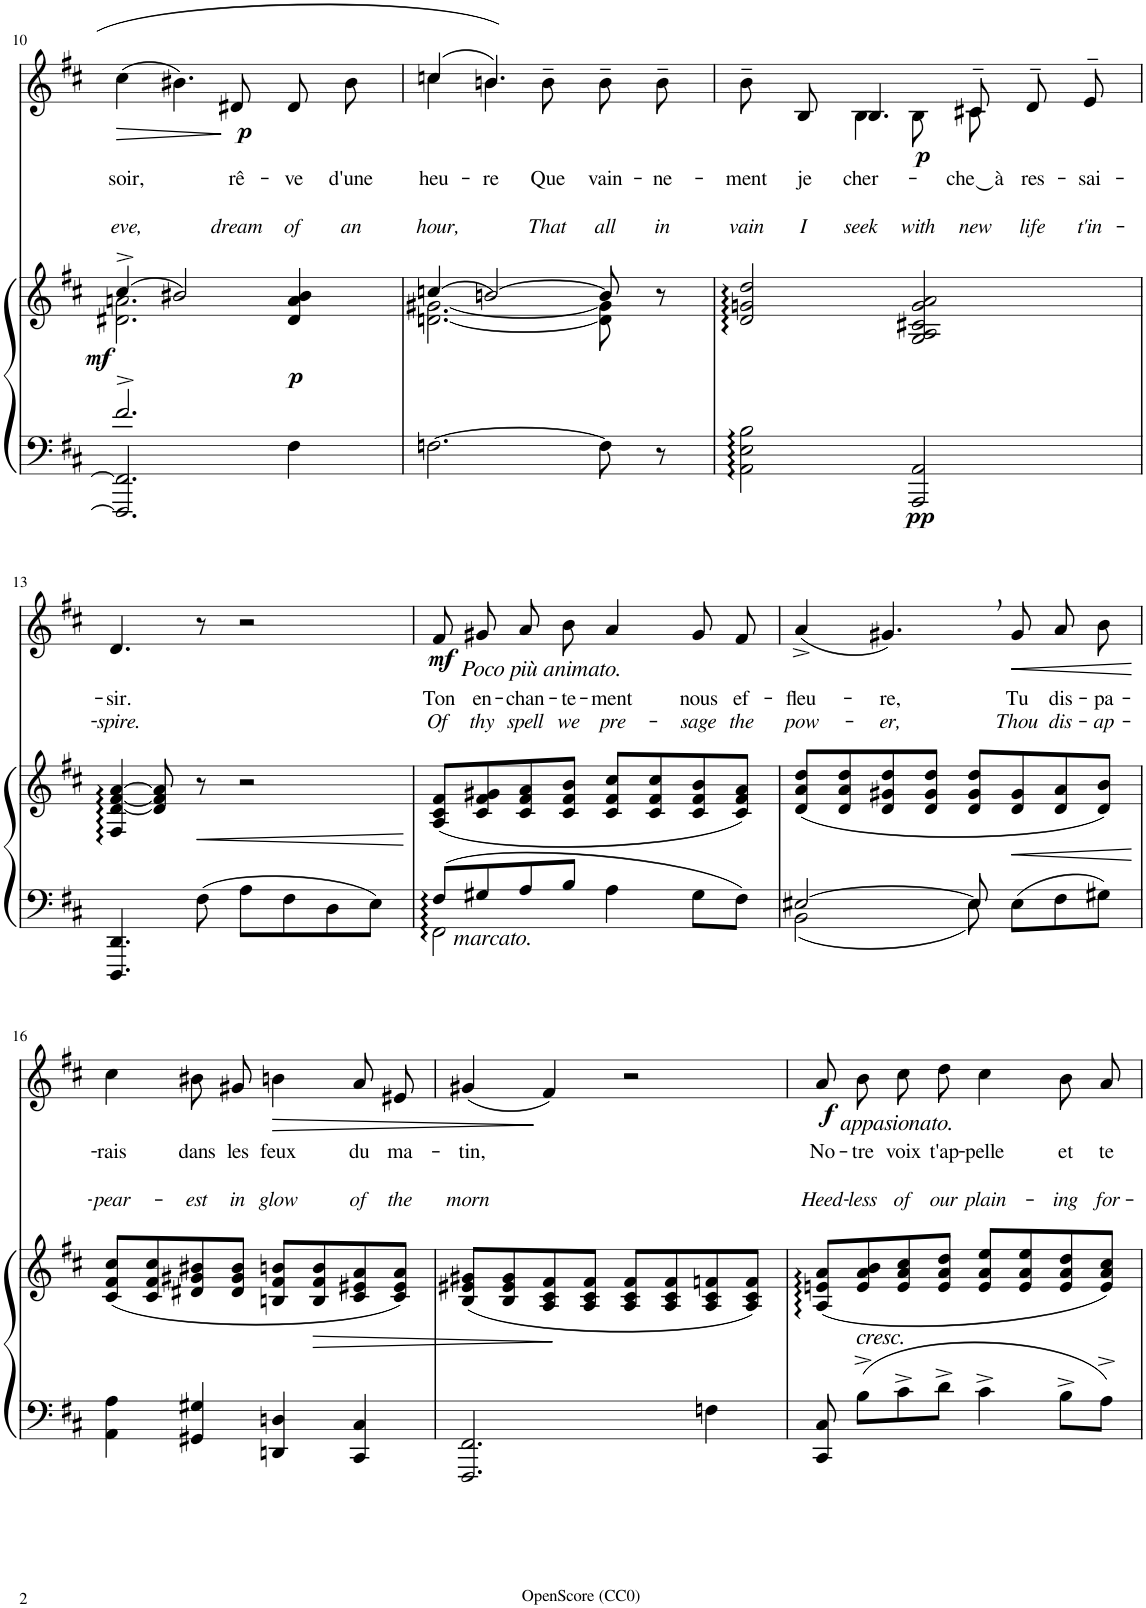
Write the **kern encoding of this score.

**kern	**kern	**dynam	**kern	**text	**text	**dynam
*part2	*part2	*part2	*part1	*part1	*part1	*part1
*staff3	*staff2	*staff2/3	*staff1	*staff1	*staff1	*staff1
*I"Piano	*	*	*I"Voice	*	*	*
*I'Pno	*	*	*	*	*	*
!!LO:PB:g=z
*clefF4	*clefG2	*	*clefG2	*	*	*
*k[f#c#]	*k[f#c#]	*	*k[f#c#]	*	*	*
*M4/4	*M4/4	*	*M4/4	*	*	*
=10	=10	=10	=10	=10	=10	=10
*^	*^	*	*	*	*	*
!	!	!	!	!LO:DY:b	!	!LO:LY:b	!LO:LY:b	!LO:HP:b
2.f#^/	2.FFF#/] 2.FF#/]	4cc#^/	2.d#X\ 2.an\	mf	(4cc#\	soir,	eve,	>
.	.	2b#X/	.	.	4.b#X\)	.	.	.
!	!	!	!	!	!	!LO:LY:b	!LO:LY:b	!LO:DY:n=1:b
.	.	.	.	.	8d#X/	rê-	dream	] p
!	!	!	!	!LO:DY:b	!	!LO:LY:b	!LO:LY:b	!
4F#\	4ryy	4d#/ 4a/ 4b#/	4ryy	p	8d#/L	-ve	of	.
!	!	!	!	!	!	!LO:LY:b	!LO:LY:b	!
.	.	.	.	.	8b#/J	d'une	an	.
*v	*v	*	*	*	*	*	*	*
=11	=11	=11	=11	=11	=11	=11	=11
!	!	!	!	!	!LO:LY:b	!LO:LY:b	!
*	*	*	*	*^	*	*	*
[2.Fn\	(4ccn/	[2.dn\ [2.g#X\	.	(4ccn/	4cc\	heu-	hour,	.
!	!	!	!	!	!	!LO:LY:b	!	!
.	[2bn/)	.	.	4.bn/)	4.b\	-re	.	.
!	!	!	!	!	!	!LO:LY:b	!LO:LY:b	!
.	.	.	.	8b~>\	4.ryy	Que	That	.
!	!	!	!	!	!	!LO:LY:b	!LO:LY:b	!
8F\]	8b/]	8d\] 8g#\]	.	8b~>\L	.	vain-	all	.
!	!	!	!	!	!	!LO:LY:b	!LO:LY:b	!
8r	8r	8ryy	.	8b~>\J	.	-ne-	in	.
=12	=12	=12	=12	=12	=12	=12	=12	=12
!	!	!	!	!	!	!LO:LY:b	!LO:LY:b	!
*	*v	*v	*	*	*	*	*	*
2AA\: 2E\: 2B\:	2d/ 2gn/ 2dd/	.	8b~>/L	4ryy	-ment	vain	.
!	!	!	!	!	!LO:LY:b	!LO:LY:b	!
.	.	.	8B/J	.	je	I	.
!	!	!	!	!	!LO:LY:b	!LO:LY:b	!
.	.	.	4.B/	4B\	cher-	seek	.
!	!	!LO:DY:b=2	!	!	!	!LO:LY:b	!LO:DY:b
2AAA/ 2AA/	2G/ 2A/ 2c#X/ 2g/ 2a/	pp	.	8B\L	.	with	p
!	!	!	!	!	!LO:LY:b	!LO:LY:b	!
.	.	.	8c#X~>/	8c#\J	-che‿à	new	.
!	!	!	!	!	!LO:LY:b	!LO:LY:b	!
.	.	.	8d~>/L	4ryy	res-	life	.
!	!	!	!	!	!LO:LY:b	!LO:LY:b	!
.	.	.	8e~>/J	.	-sai-	t'in-	.
*	*	*	*v	*v	*	*	*
!!LO:LB:g=z
=13	=13	=13	=13	=13	=13	=13
!	!	!	!	!LO:LY:b	!LO:LY:b	!
4.DDD/ 4.DD/	4F#/ [4d/ [4f#/ [4a/	.	4.d/	-sir.	-spire.	.
.	8d/] 8f#/] 8a/]	.	.	.	.	.
!	!	!LO:HP:b	!	!	!	!
8F#\	8r	<	8r	.	.	.
8A\L	2r	.	2r	.	.	.
8F#\	.	.	.	.	.	.
8D\	.	.	.	.	.	.
8E\J	.	.	.	.	.	.
.	.	[	.	.	.	.
=14	=14	=14	=14	=14	=14	=14
*^	*	*	*	*	*	*
!	!	!	!	!LO:TX:b:i:t=Poco più animato.	!	!	!
!LO:TX:b:i:t=marcato.	!	!	!	!	!	!	!
!	!	!	!	!	!LO:LY:b	!LO:LY:b	!LO:DY:b
8F#/L	2FF#\	(8A/ 8c#/ 8f#/L	.	8f#/L	Ton	Of	mf
!	!	!	!	!	!LO:LY:b	!LO:LY:b	!
8G#X/	.	8c#/ 8f#/ 8g#X/	.	8g#X/J	en-	thy	.
!	!	!	!	!	!LO:LY:b	!LO:LY:b	!
8A/	.	8c#/ 8f#/ 8a/	.	8a/L	-chan-	spell	.
!	!	!	!	!	!LO:LY:b	!LO:LY:b	!
8B/J	.	8c#/ 8f#/ 8b/J	.	8b/J	-te-	we	.
!	!	!	!	!	!LO:LY:b	!LO:LY:b	!
4A\	2ryy	8c#/ 8f#/ 8cc#/L	.	4a/	-ment	pre-	.
.	.	8c#/ 8f#/ 8cc#/	.	.	.	.	.
!	!	!	!	!	!LO:LY:b	!LO:LY:b	!
8G#\L	.	8c#/ 8f#/ 8b/	.	8g#/L	nous	-sage	.
!	!	!	!	!	!LO:LY:b	!LO:LY:b	!
8F#\J	.	8c#/ 8f#/ 8a/J)	.	8f#/J	ef-	the	.
=15	=15	=15	=15	=15	=15	=15	=15
!	!	!	!	!	!LO:LY:b	!LO:LY:b	!
[2E#X/	2BB\	(8d/ 8a/ 8dd/L	.	(4a^/	-fleu-	pow-	.
.	.	8d/ 8a/ 8dd/	.	.	.	.	.
!	!	!	!	!	!LO:LY:b	!LO:LY:b	!
.	.	8d/ 8g#X/ 8dd/	.	4.g#X,/)	-re,	-er,	.
.	.	8d/ 8g#/ 8dd/J	.	.	.	.	.
8E#/]	8E#\	8d/ 8g#/ 8dd/L	.	.	.	.	.
!	!	!	!LO:HP:b	!	!LO:LY:b	!LO:LY:b	!LO:HP:b
8E#\L	4.ryy	8d/ 8g#/	<	8g#/	Tu	Thou	<
!	!	!	!	!	!LO:LY:b	!LO:LY:b	!
8F#\	.	8d/ 8a/	.	8a/L	dis-	dis-	.
!	!	!	!	!	!LO:LY:b	!LO:LY:b	!
8G#X\J	.	8d/ 8b/J)	.	8b/J	-pa-	-ap-	.
*v	*v	*	*	*	*	*	*
.	.	[	.	.	.	[
!!LO:LB:g=z
=16	=16	=16	=16	=16	=16	=16
!	!	!	!	!LO:LY:b	!LO:LY:b	!
4AA\ 4A\	(8c#/ 8f#/ 8cc#/L	.	4cc#\	-rais	-pear-	.
.	8c#/ 8f#/ 8cc#/	.	.	.	.	.
!	!	!	!	!LO:LY:b	!LO:LY:b	!
4GG#X/ 4G#X/	8d#X/ 8g#X/ 8b#X/	.	8b#X/L	dans	-est	.
!	!	!	!	!LO:LY:b	!LO:LY:b	!
.	8d#/ 8g#/ 8b#/J	.	8g#X/J	les	in	.
!	!	!	!	!LO:LY:b	!LO:LY:b	!LO:HP:b
4DDn/ 4Dn/	8Bn/ 8f#/ 8bn/L	.	4bn\	feux	glow	>
!	!	!LO:HP:b	!	!	!	!
.	8B/ 8f#/ 8b/	>	.	.	.	.
!	!	!	!	!LO:LY:b	!LO:LY:b	!
4CC#/ 4C#/	8c#/ 8e#X/ 8a/	.	8a/L	du	of	.
!	!	!	!	!LO:LY:b	!LO:LY:b	!
.	8c#/ 8e#/ 8a/J)	.	8e#X/J	ma-	the	.
=17	=17	=17	=17	=17	=17	=17
!	!	!	!	!LO:LY:b	!LO:LY:b	!
2.FFF#/ 2.FF#/	(8B/ 8e#X/ 8g#X/L	.	(4g#X/	-tin,	morn	.
.	8B/ 8e#/ 8g#/	.	.	.	.	.
.	8A/ 8c#/ 8f#/	]	4f#/)	.	.	]
.	8A/ 8c#/ 8f#/J	.	.	.	.	.
.	8A/ 8c#/ 8f#/L	.	2r	.	.	.
.	8A/ 8c#/ 8f#/	.	.	.	.	.
4Fn\	8A/ 8c#/ 8fn/	.	.	.	.	.
.	8A/ 8c#/ 8f/J)	.	.	.	.	.
=18	=18	=18	=18	=18	=18	=18
!	!	!	!LO:TX:b:i:t=appasionato.	!	!	!
!	!	!	!	!LO:LY:b	!LO:LY:b	!LO:DY:b
8CC#/ 8C#/	(8A/ 8en/ 8a/L	.	8a/L	No-	Heed-	f
!	!LO:TX:b:i:t=cresc.	!	!	!	!	!
!	!	!	!	!LO:LY:b	!LO:LY:b	!
8B^\L	8e/ 8a/ 8b/	.	8b/J	-tre	-less	.
!	!	!	!	!LO:LY:b	!LO:LY:b	!
8c#^\	8e/ 8a/ 8cc#/	.	8cc#\L	voix	of	.
!	!	!	!	!LO:LY:b	!LO:LY:b	!
8d^\J	8e/ 8a/ 8dd/J	.	8dd\J	t'ap-	our	.
!	!	!	!	!LO:LY:b	!LO:LY:b	!
4c#^\	8e/ 8a/ 8ee/L	.	4cc#\	-pelle	plain-	.
.	8e/ 8a/ 8ee/	.	.	.	.	.
!	!	!	!	!LO:LY:b	!LO:LY:b	!
8B^\L	8e/ 8a/ 8dd/	.	8b/L	et	-ing	.
!	!	!	!	!LO:LY:b	!LO:LY:b	!
8A^\J	8e/ 8a/ 8cc#/J)	.	8a/J	te	for-	.
=	=	=	=	=	=	=
*-	*-	*-	*-	*-	*-	*-
